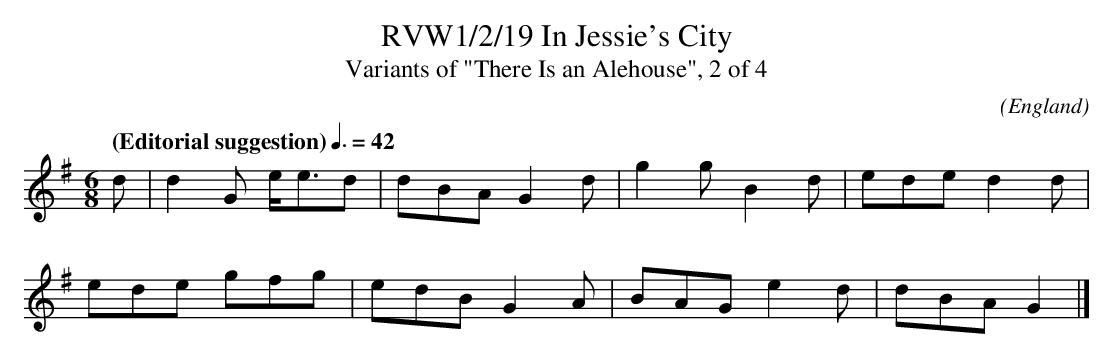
X:1
T:RVW1/2/19 In Jessie's City
T: Variants of "There Is an Alehouse", 2 of 4
C: (England)
L:1/8
Q: "(Editorial suggestion)" 3/8=42
M:6/8
K:G
d | d2 G e/2e3/2d | dBA G2 d | g2 g B2 d | ede d2 d  |$
ede gfg | edB G2 A | BAG e2 d | dBA G2 |]$
